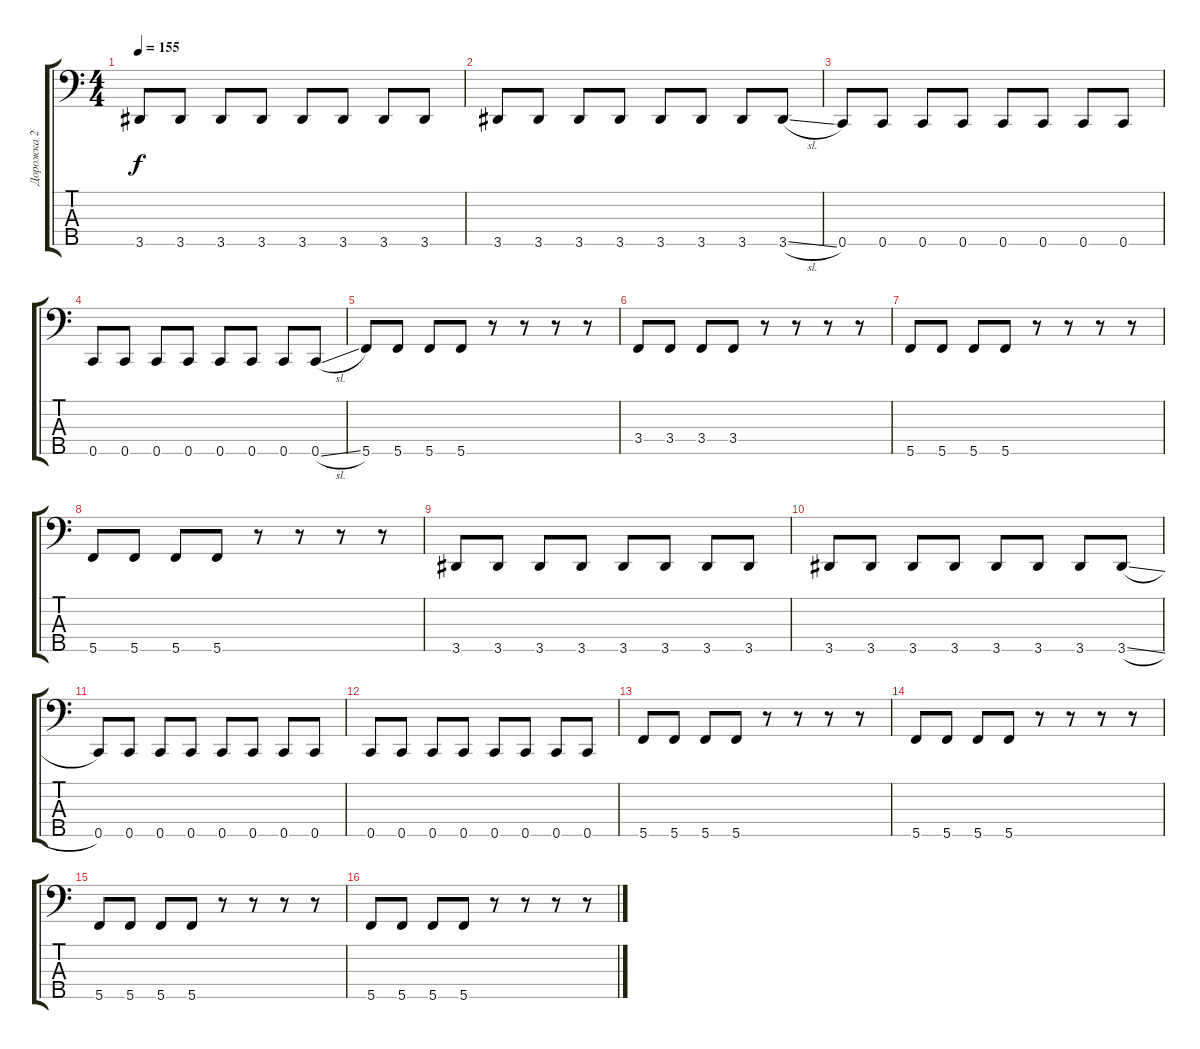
\track ("Дорожка 2" "Дорожка 2") {instrument electricbassfinger}
\staff {score tabs}
\tuning (F2 C2 G1 D1 C1) {hide}
\ts (4 4)
\tempo 155
\clef f4
\ks c
3.5.8{dy f} 3.5.8 3.5.8 3.5.8 3.5.8 3.5.8 3.5.8 3.5.8 |
3.5.8 3.5.8 3.5.8 3.5.8 3.5.8 3.5.8 3.5.8 3.5{sl}.8 |
0.5.8 0.5.8 0.5.8 0.5.8 0.5.8 0.5.8 0.5.8 0.5.8 |
0.5.8 0.5.8 0.5.8 0.5.8 0.5.8 0.5.8 0.5.8 0.5{sl}.8 |
5.5.8 5.5.8 5.5.8 5.5.8 r.8 r.8 r.8 r.8 |
3.4.8 3.4.8 3.4.8 3.4.8 r.8 r.8 r.8 r.8 |
5.5.8 5.5.8 5.5.8 5.5.8 r.8 r.8 r.8 r.8 |
5.5.8 5.5.8 5.5.8 5.5.8 r.8 r.8 r.8 r.8 |
3.5.8 3.5.8 3.5.8 3.5.8 3.5.8 3.5.8 3.5.8 3.5.8 |
3.5.8 3.5.8 3.5.8 3.5.8 3.5.8 3.5.8 3.5.8 3.5{sl}.8 |
0.5.8 0.5.8 0.5.8 0.5.8 0.5.8 0.5.8 0.5.8 0.5.8 |
0.5.8 0.5.8 0.5.8 0.5.8 0.5.8 0.5.8 0.5.8 0.5.8 |
5.5.8 5.5.8 5.5.8 5.5.8 r.8 r.8 r.8 r.8 |
5.5.8 5.5.8 5.5.8 5.5.8 r.8 r.8 r.8 r.8 |
5.5.8 5.5.8 5.5.8 5.5.8 r.8 r.8 r.8 r.8 |
5.5.8 5.5.8 5.5.8 5.5.8 r.8 r.8 r.8 r.8
